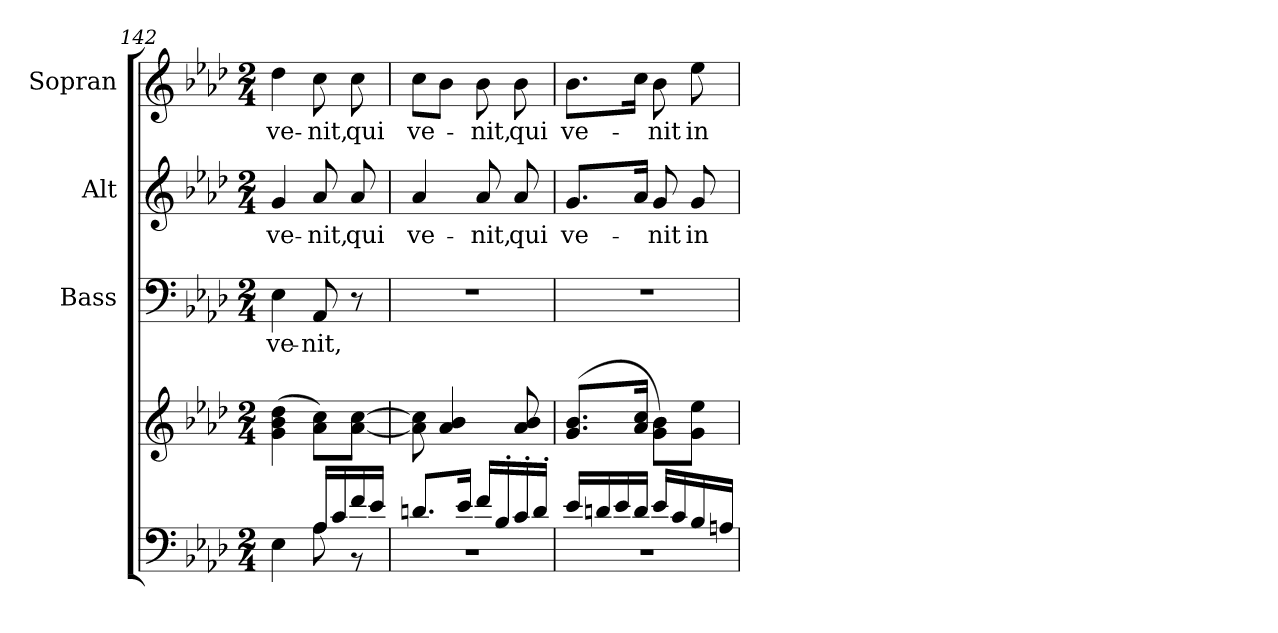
**kern	**kern	**kern	**text	**kern	**text	**kern	**text
*part4	*part4	*part3	*part3	*part2	*part2	*part1	*part1
*staff5	*staff4	*staff3	*staff3	*staff2	*staff2	*staff1	*staff1
*	*	*I"Bass	*	*I"Alt	*	*I"Sopran	*
*	*	*I'B.	*	*I'A.	*	*I'S.	*
*clefF4	*clefG2	*clefF4	*	*clefG2	*	*clefG2	*
*k[b-e-a-d-]	*k[b-e-a-d-]	*k[b-e-a-d-]	*	*k[b-e-a-d-]	*	*k[b-e-a-d-]	*
*A-:	*A-:	*A-:	*	*A-:	*	*A-:	*
*M2/4	*M2/4	*M2/4	*	*M2/4	*	*M2/4	*
=142	=142	=142	=142	=142	=142	=142	=142
*^	*	*	*	*	*	*	*
!	!	!	!	!LO:LY:b	!	!LO:LY:b	!	!LO:LY:b
4ryy	4E-\	(>4g\ 4b-\ 4dd-\	4E-\	ve-	4g/	ve-	4dd-\	ve-
!	!	!	!	!LO:LY:b	!	!LO:LY:b	!	!LO:LY:b
16A-/LL	8A-\	8a-\ 8cc\L)	8AA-/	-nit,	8a-/	-nit,	8cc\	-nit,
16c/	.	.	.	.	.	.	.	.
!	!	!	!	!	!	!LO:LY:b	!	!LO:LY:b
16f/	8r	[8a-\ [8cc\J	8r	.	8a-/	qui	8cc\	qui
16e-/JJ	.	.	.	.	.	.	.	.
=143	=143	=143	=143	=143	=143	=143	=143	=143
!	!	!	!	!	!	!LO:LY:b	!	!LO:LY:b
8.dn/L	2r	8a-\] 8cc\]	2r	.	4a-/	ve-	8cc\L	ve-
.	.	4a-/ 4b-/	.	.	.	.	8b-\J	.
16e-/Jk	.	.	.	.	.	.	.	.
!	!	!	!	!	!	!LO:LY:b	!	!LO:LY:b
16f/LL	.	.	.	.	8a-/	-nit,	8b-\	-nit,
16B-'</	.	.	.	.	.	.	.	.
!	!	!	!	!	!	!LO:LY:b	!	!LO:LY:b
16c'</	.	8a-/ 8b-/	.	.	8a-/	qui	8b-\	qui
16d'</JJ	.	.	.	.	.	.	.	.
=144	=144	=144	=144	=144	=144	=144	=144	=144
!	!	!	!	!	!	!LO:LY:b	!	!LO:LY:b
16e-/LL	2r	(>8.g/ 8.b-/L	2r	.	8.g/L	ve-	8.b-\L	ve-
16dn/	.	.	.	.	.	.	.	.
16e-/	.	.	.	.	.	.	.	.
16d/JJ	.	16a-/ 16cc/Jk	.	.	16a-/Jk	.	16cc\Jk	.
!	!	!	!	!	!	!LO:LY:b	!	!LO:LY:b
16e-/LL	.	8g\ 8b-\L)	.	.	8g/	-nit	8b-\	-nit
16c/	.	.	.	.	.	.	.	.
!	!	!	!	!	!	!LO:LY:b	!	!LO:LY:b
16B-/	.	8g\ 8ee-\J	.	.	8g/	in	8ee-\	in
16An/JJ	.	.	.	.	.	.	.	.
*v	*v	*	*	*	*	*	*	*
=	=	=	=	=	=	=	=
*-	*-	*-	*-	*-	*-	*-	*-
